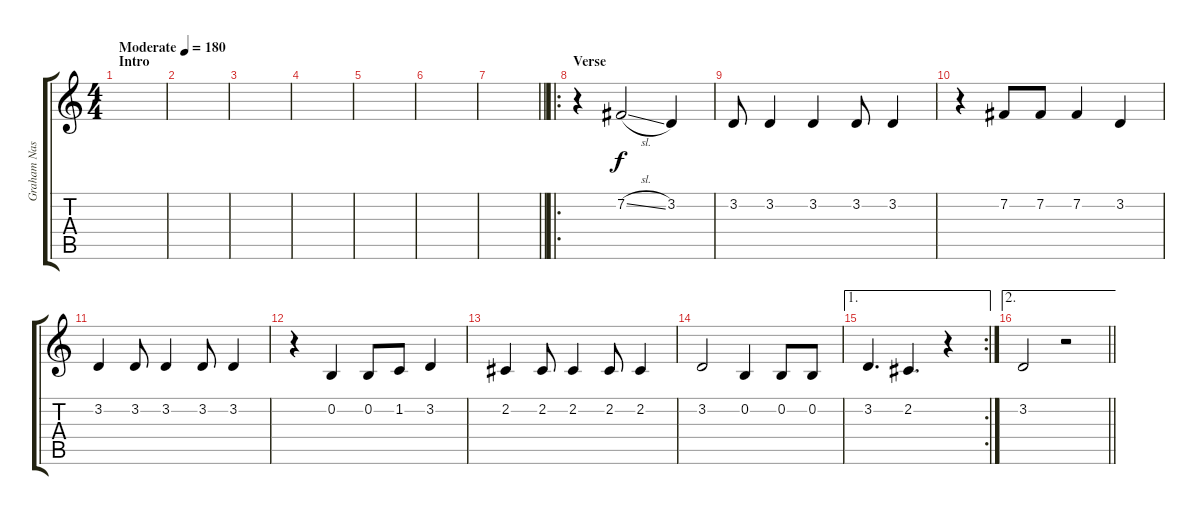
\track ("Graham Nash" "Graham Nas") {instrument lead2sawtooth}
\staff {score tabs}
\tuning (E4 B3 G3 D3 A2 E2) {hide}
\ts (4 4)
\section ("" "Intro")
\tempo (180 "Moderate")
\clef g2
\ks c
|
|
|
|
|
|
\barLineRight lightlight
|
\ro
\section ("" "Verse")
r.4 7.2{sl}.2 3.2.4 |
3.2.8 3.2.4 3.2.4 3.2.8 3.2.4 |
r.4 7.2.8 7.2.8 7.2.4 3.2.4 |
3.2.4 3.2.8 3.2.4 3.2.8 3.2.4 |
r.4 0.2.4 0.2.8 1.2.8 3.2.4 |
2.2.4 2.2.8 2.2.4 2.2.8 2.2.4 |
3.2.2 0.2.4 0.2.8 0.2.8 |
\ae 1
\rc 2
3.2.4{d} 2.2.4{d} r.4 |
\ae 2
\barLineRight lightlight
3.2.2 r.2
